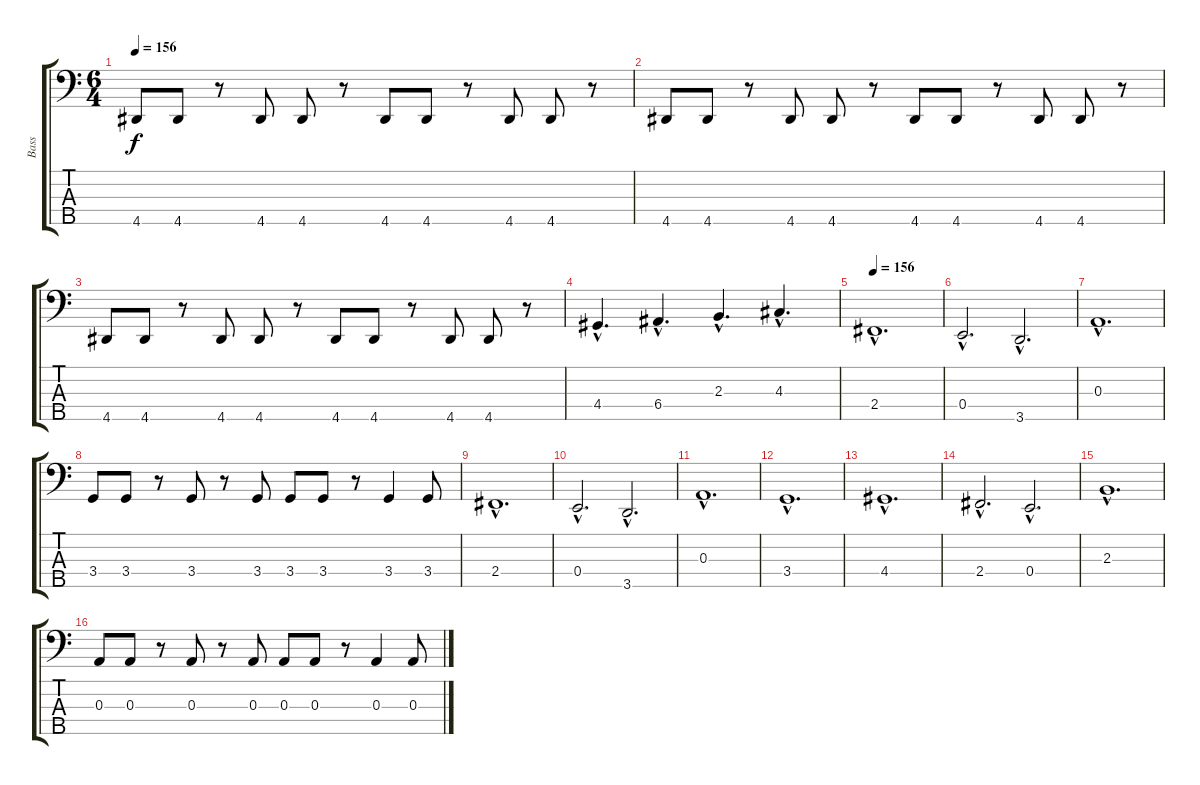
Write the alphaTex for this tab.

\track ("Bass" "Bass") {instrument electricbassfinger}
\staff {score tabs}
\tuning (G2 D2 A1 E1 B0) {hide}
\ts (6 4)
\tempo 156
\clef f4
\ks c
4.5.8{dy f volume 15} 4.5.8 r.8 4.5.8 4.5.8 r.8 4.5.8 4.5.8 r.8 4.5.8 4.5.8 r.8 |
4.5.8 4.5.8 r.8 4.5.8 4.5.8 r.8 4.5.8 4.5.8 r.8 4.5.8 4.5.8 r.8 |
4.5.8 4.5.8 r.8 4.5.8 4.5.8 r.8 4.5.8 4.5.8 r.8 4.5.8 4.5.8 r.8 |
4.4{hac}.4{d} 6.4{hac}.4{d} 2.3{hac}.4{d} 4.3{hac}.4{d} |
\tempo 156
2.4{hac}.1{d} |
0.4{hac}.2{d} 3.5{hac}.2{d} |
0.3{hac}.1{d} |
3.4.8 3.4.8 r.8 3.4.8 r.8 3.4.8 3.4.8 3.4.8 r.8 3.4.4 3.4.8 |
2.4{hac}.1{d} |
0.4{hac}.2{d} 3.5{hac}.2{d} |
0.3{hac}.1{d} |
3.4{hac}.1{d} |
4.4{hac}.1{d} |
2.4{hac}.2{d} 0.4{hac}.2{d} |
2.3{hac}.1{d} |
0.3.8 0.3.8 r.8 0.3.8 r.8 0.3.8 0.3.8 0.3.8 r.8 0.3.4 0.3.8
